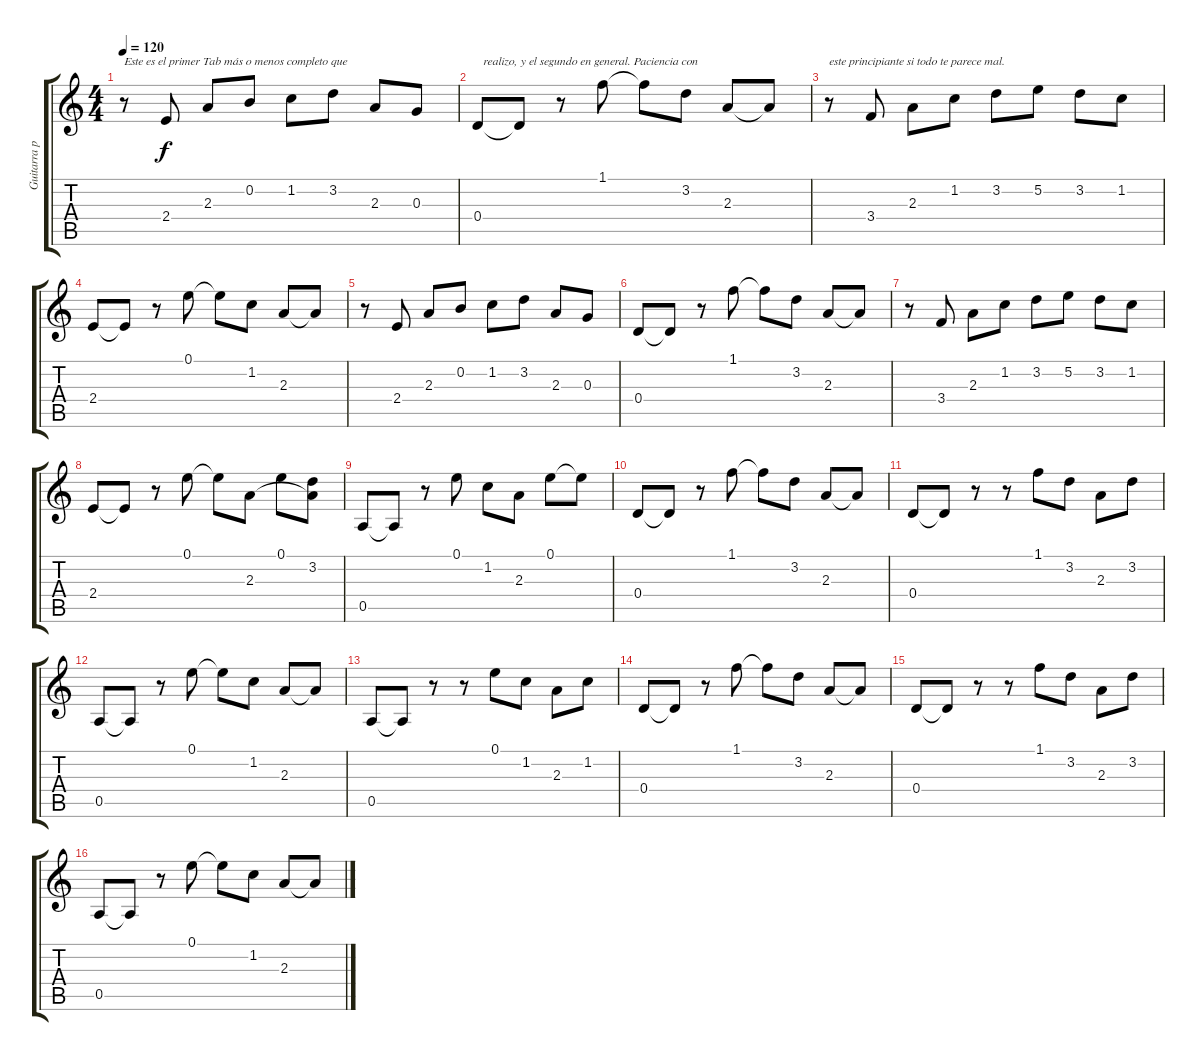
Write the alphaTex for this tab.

\track ("Guitarra primera" "Guitarra p") {instrument acousticguitarnylon}
\staff {score tabs}
\tuning (E4 B3 G3 D3 A2 E2) {hide}
\ts (4 4)
\tempo 120
\clef g2
\ks c
r.8{txt "Este es el primer Tab más o menos completo que" dy f instrument acousticguitarnylon} 2.4.8 2.3.8 0.2.8 1.2.8 3.2.8 2.3.8 0.3.8 |
0.4.8{txt "  realizo, y el segundo en general. Paciencia con"} 0.4{t}.8 r.8 1.1.8 1.1{t}.8 3.2.8 2.3.8 2.3{t}.8 |
r.8{txt "este principiante si todo te parece mal."} 3.4.8 2.3.8 1.2.8 3.2.8 5.2.8 3.2.8 1.2.8 |
2.4.8 2.4{t}.8 r.8 0.1.8 0.1{t}.8 1.2.8 2.3.8 2.3{t}.8 |
r.8 2.4.8 2.3.8 0.2.8 1.2.8 3.2.8 2.3.8 0.3.8 |
0.4.8 0.4{t}.8 r.8 1.1.8 1.1{t}.8 3.2.8 2.3.8 2.3{t}.8 |
r.8 3.4.8 2.3.8 1.2.8 3.2.8 5.2.8 3.2.8 1.2.8 |
2.4.8 2.4{t}.8 r.8 0.1.8 0.1{t}.8 2.3.8 0.1.8 (3.2 2.3{t}).8 |
0.5.8 0.5{t}.8 r.8 0.1.8 1.2.8 2.3.8 0.1.8 0.1{t}.8 |
0.4.8 0.4{t}.8 r.8 1.1.8 1.1{t}.8 3.2.8 2.3.8 2.3{t}.8 |
0.4.8 0.4{t}.8 r.8 r.8 1.1.8 3.2.8 2.3.8 3.2.8 |
0.5.8 0.5{t}.8 r.8 0.1.8 0.1{t}.8 1.2.8 2.3.8 2.3{t}.8 |
0.5.8 0.5{t}.8 r.8 r.8 0.1.8 1.2.8 2.3.8 1.2.8 |
0.4.8 0.4{t}.8 r.8 1.1.8 1.1{t}.8 3.2.8 2.3.8 2.3{t}.8 |
0.4.8 0.4{t}.8 r.8 r.8 1.1.8 3.2.8 2.3.8 3.2.8 |
0.5.8 0.5{t}.8 r.8 0.1.8 0.1{t}.8 1.2.8 2.3.8 2.3{t}.8
